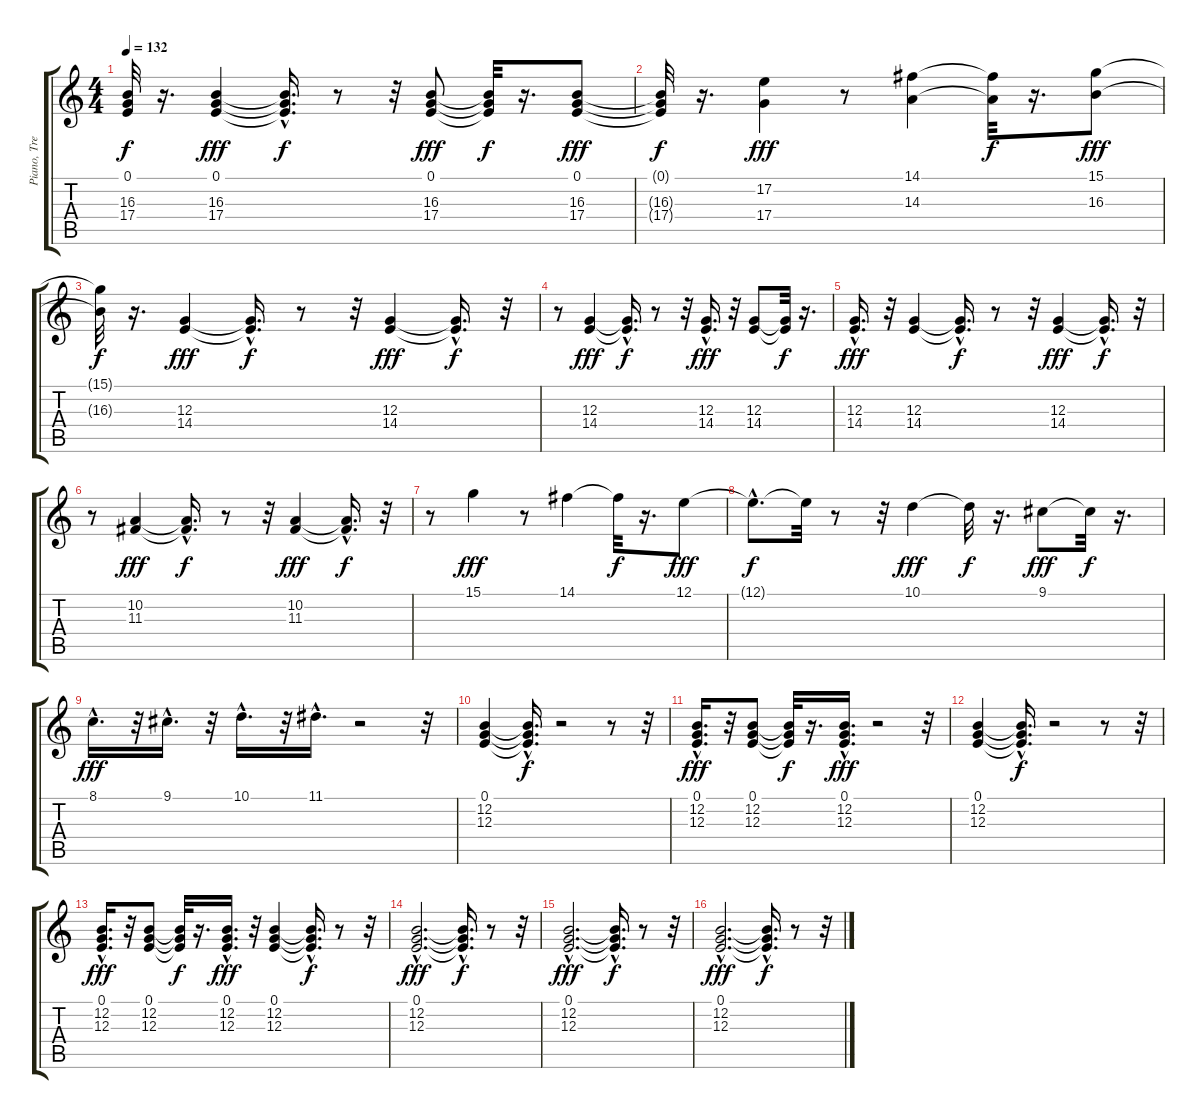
\track ("Piano, Treble Clef" "Piano, Tre") {instrument acousticgrandpiano}
\staff {score tabs}
\tuning (E4 B3 G3 D3 A2 E2) {hide}
\ts (4 4)
\tempo 132
\clef g2
\ks c
(0.1{t} 16.3{t} 17.4{t}).32{dy f} r.16{d} (0.1 16.3 17.4).4{dy fff} (0.1{hac t} 16.3{hac t} 17.4{hac t}).16{d dy f} r.8 r.32 (0.1 16.3 17.4).8{dy fff} (0.1{t} 16.3{t} 17.4{t}).32{dy f} r.16{d} (0.1 16.3 17.4).8{dy fff} |
(0.1{t} 16.3{t} 17.4{t}).32{dy f} r.16{d} (17.2 17.4).4{dy fff} r.8 (14.1 14.3).4 (14.1{t} 14.3{t}).32{dy f} r.16{d} (15.1 16.3).8{dy fff} |
(15.1{t} 16.3{t}).32{dy f} r.16{d} (12.3 14.4).4{dy fff} (12.3{hac t} 14.4{hac t}).16{d dy f} r.8 r.32 (12.3 14.4).4{dy fff} (12.3{hac t} 14.4{hac t}).16{d dy f} r.32 |
r.8 (12.3 14.4).4{dy fff} (12.3{hac t} 14.4{hac t}).16{d dy f} r.8 r.32 (12.3{hac} 14.4{hac}).16{d dy fff} r.32 (12.3 14.4).8 (12.3{t} 14.4{t}).32{dy f} r.16{d} |
(12.3{hac} 14.4{hac}).16{d dy fff} r.32 (12.3 14.4).4 (12.3{hac t} 14.4{hac t}).16{d dy f} r.8 r.32 (12.3 14.4).4{dy fff} (12.3{hac t} 14.4{hac t}).16{d dy f} r.32 |
r.8 (10.2 11.3).4{dy fff} (10.2{hac t} 11.3{hac t}).16{d dy f} r.8 r.32 (10.2 11.3).4{dy fff} (10.2{hac t} 11.3{hac t}).16{d dy f} r.32 |
r.8 15.1.4{dy fff} r.8 14.1.4 14.1{t}.32{dy f} r.16{d} 12.1.8{dy fff} |
12.1{hac t}.8{d dy f} 12.1{t}.32 r.8 r.32 10.1.4{dy fff} 10.1{t}.32{dy f} r.16{d} 9.1.8{dy fff} 9.1{t}.32{dy f} r.16{d} |
8.1{hac}.16{d dy fff} r.32 9.1{hac}.16{d} r.32 10.1{hac}.16{d} r.32 11.1{hac}.16{d} r.2 r.32 |
(0.1 12.2 12.3).4 (0.1{hac t} 12.2{hac t} 12.3{hac t}).16{d dy f} r.2 r.8 r.32 |
(0.1{hac} 12.2{hac} 12.3{hac}).16{d dy fff} r.32 (0.1 12.2 12.3).8 (0.1{t} 12.2{t} 12.3{t}).32{dy f} r.16{d} (0.1{hac} 12.2{hac} 12.3{hac}).16{d dy fff} r.2 r.32 |
(0.1 12.2 12.3).4 (0.1{hac t} 12.2{hac t} 12.3{hac t}).16{d dy f} r.2 r.8 r.32 |
(0.1{hac} 12.2{hac} 12.3{hac}).16{d dy fff} r.32 (0.1 12.2 12.3).8 (0.1{t} 12.2{t} 12.3{t}).32{dy f} r.16{d} (0.1{hac} 12.2{hac} 12.3{hac}).16{d dy fff} r.32 (0.1 12.2 12.3).4 (0.1{hac t} 12.2{hac t} 12.3{hac t}).16{d dy f} r.8 r.32 |
(0.1{hac} 12.2{hac} 12.3{hac}).2{d dy fff} (0.1{hac t} 12.2{hac t} 12.3{hac t}).16{d dy f} r.8 r.32 |
(0.1{hac} 12.2{hac} 12.3{hac}).2{d dy fff} (0.1{hac t} 12.2{hac t} 12.3{hac t}).16{d dy f} r.8 r.32 |
(0.1{hac} 12.2{hac} 12.3{hac}).2{d dy fff} (0.1{hac t} 12.2{hac t} 12.3{hac t}).16{d dy f} r.8 r.32
